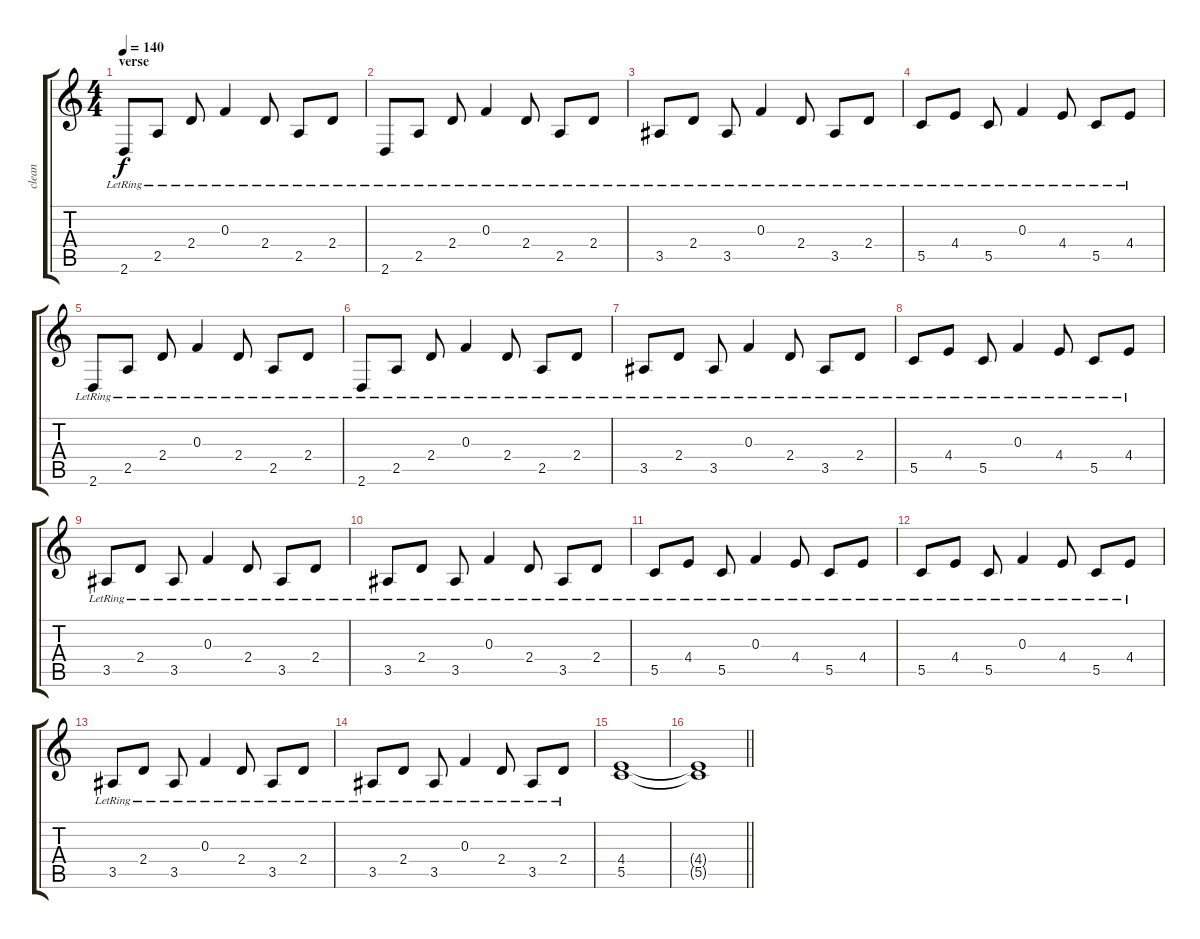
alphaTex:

\track ("clean" "clean") {instrument electricguitarclean}
\staff {score tabs}
\tuning (D4 A3 F3 C3 G2 C2) {hide}
\ts (4 4)
\section ("" "verse")
\tempo 140
\clef g2
\ks c
2.6{lr}.8{dy f} 2.5{lr}.8 2.4{lr}.8 0.3{lr}.4 2.4{lr}.8 2.5{lr}.8 2.4{lr}.8 |
2.6{lr}.8 2.5{lr}.8 2.4{lr}.8 0.3{lr}.4 2.4{lr}.8 2.5{lr}.8 2.4{lr}.8 |
3.5{lr}.8 2.4{lr}.8 3.5{lr}.8 0.3{lr}.4 2.4{lr}.8 3.5{lr}.8 2.4{lr}.8 |
5.5{lr}.8 4.4{lr}.8 5.5{lr}.8 0.3{lr}.4 4.4{lr}.8 5.5{lr}.8 4.4{lr}.8 |
2.6{lr}.8 2.5{lr}.8 2.4{lr}.8 0.3{lr}.4 2.4{lr}.8 2.5{lr}.8 2.4{lr}.8 |
2.6{lr}.8 2.5{lr}.8 2.4{lr}.8 0.3{lr}.4 2.4{lr}.8 2.5{lr}.8 2.4{lr}.8 |
3.5{lr}.8 2.4{lr}.8 3.5{lr}.8 0.3{lr}.4 2.4{lr}.8 3.5{lr}.8 2.4{lr}.8 |
5.5{lr}.8 4.4{lr}.8 5.5{lr}.8 0.3{lr}.4 4.4{lr}.8 5.5{lr}.8 4.4{lr}.8 |
3.5{lr}.8 2.4{lr}.8 3.5{lr}.8 0.3{lr}.4 2.4{lr}.8 3.5{lr}.8 2.4{lr}.8 |
3.5{lr}.8 2.4{lr}.8 3.5{lr}.8 0.3{lr}.4 2.4{lr}.8 3.5{lr}.8 2.4{lr}.8 |
5.5{lr}.8 4.4{lr}.8 5.5{lr}.8 0.3{lr}.4 4.4{lr}.8 5.5{lr}.8 4.4{lr}.8 |
5.5{lr}.8 4.4{lr}.8 5.5{lr}.8 0.3{lr}.4 4.4{lr}.8 5.5{lr}.8 4.4{lr}.8 |
3.5{lr}.8 2.4{lr}.8 3.5{lr}.8 0.3{lr}.4 2.4{lr}.8 3.5{lr}.8 2.4{lr}.8 |
3.5{lr}.8 2.4{lr}.8 3.5{lr}.8 0.3{lr}.4 2.4{lr}.8 3.5{lr}.8 2.4{lr}.8 |
(4.4 5.5).1 |
\barLineRight lightlight
(4.4{t} 5.5{t}).1
